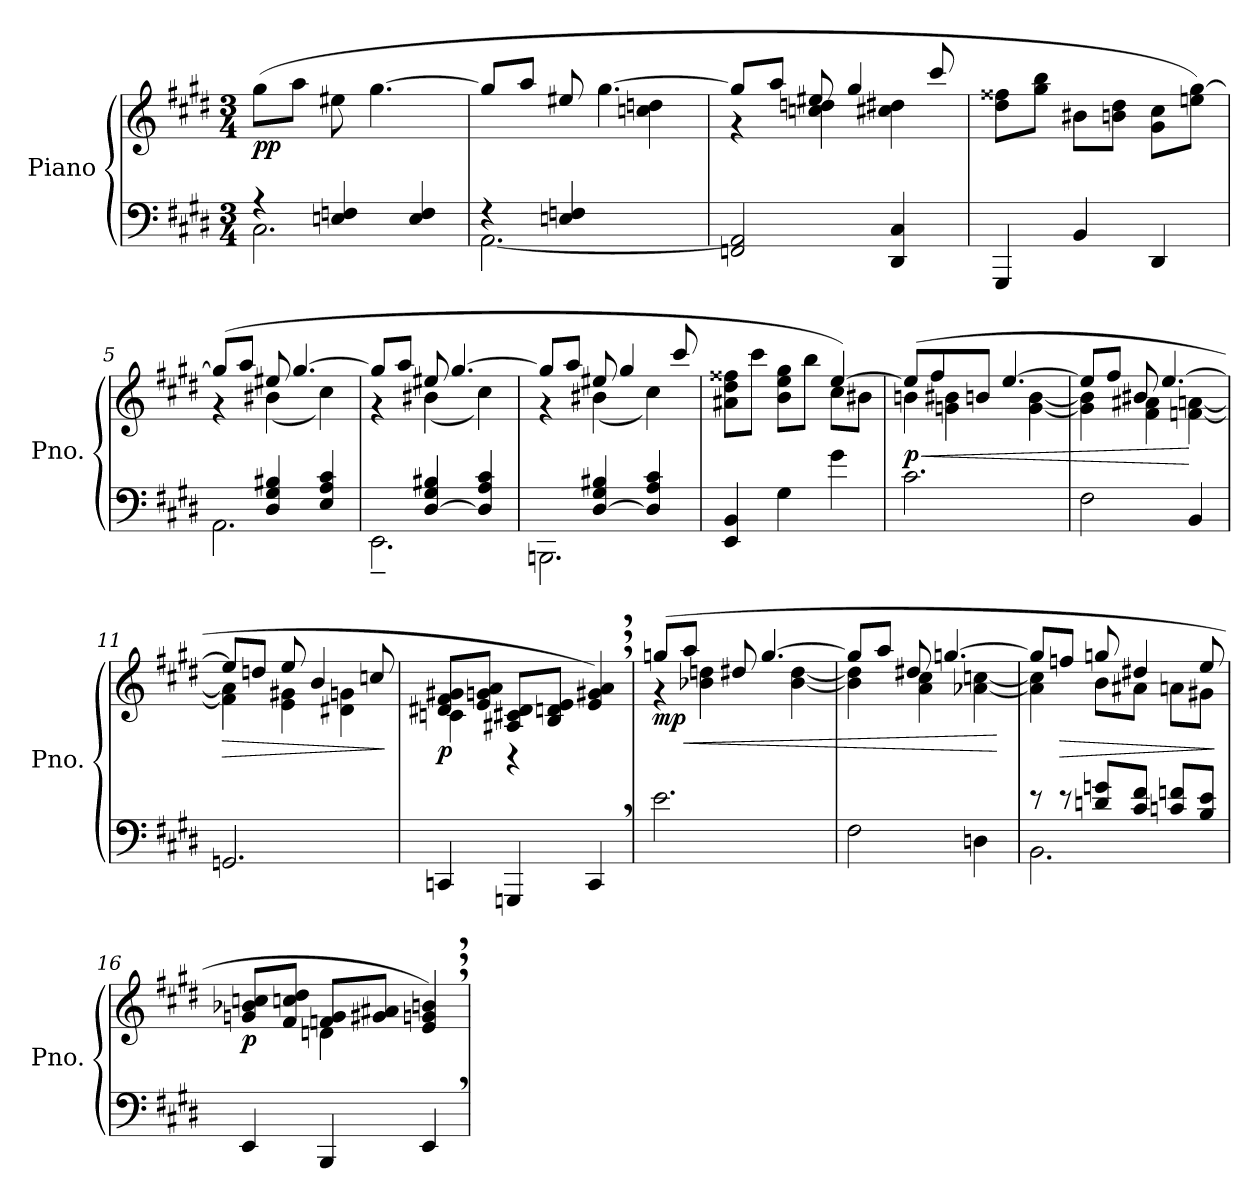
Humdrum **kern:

**kern	**kern	**dynam
*part1	*part1	*part1
*staff2	*staff1	*staff1/2
*I"Piano	*	*
*I'Pno.	*	*
*clefF4	*clefG2	*
*k[f#c#g#d#]	*k[f#c#g#d#]	*
*M3/4	*M3/4	*
*MM96	*MM96	*
=1	=1	=1
*^	*	*
!	!	!	!LO:DY:b
4r	2.C#\	(>8gg#\L	pp
.	.	8aa\J	.
4En/ 4Fn/	.	8ee#X\	.
.	.	[4.gg#\	.
4E/ 4F/	.	.	.
=2	=2	=2	=2
*	*	*^	*
4r	[2.AA\	8gg#/L]	2ryy	.
.	.	8aa/J	.	.
4En/ 4Fn/	.	8ee#X/	.	.
.	.	[4.gg#\	.	.
4ryy	.	.	4ccn\ 4ddn\	.
*v	*v	*	*	*
=3	=3	=3	=3
2FFn/ 2AA/]	8gg#/L]	4r	.
.	8aa/J	.	.
.	8ee#X/	4ccn\ 4ddn\	.
.	4gg#/	.	.
4DD#/ 4C#/	.	4cc#X\ 4dd#X\	.
.	8ccc#/	.	.
*	*v	*v	*
=4	=4	=4
4GGG#/	8dd#\ 8ff##X\L	.
.	8gg#\ 8bb\J	.
4BB/	8b#X\L	.
.	8bn\ 8dd#\J	.
4DD#/	8g#\ 8cc#\L	.
.	8een\ [8gg#\J)	.
!!LO:LB:g=z
=5	=5	=5
*^	*^	*
4ryy	2.AA\	(>8gg#/L]	4r	.
.	.	8aa/J	.	.
4D#/ 4G#/ 4B#X/	.	8ee#X/	(<4b#X\	.
.	.	[4.gg#/	.	.
4E/ 4A/ 4c#/	.	.	4cc#\)	.
=6	=6	=6	=6	=6
4ryy	2.EE~\	8gg#/L]	4r	.
.	.	8aa/J	.	.
[4D#/ 4G#/ 4B#X/	.	8ee#X/	(<4b#X\	.
.	.	[4.gg#/	.	.
4D#/] 4A/ 4c#/	.	.	4cc#\)	.
=7	=7	=7	=7	=7
4ryy	2.BBBn\	8gg#/L]	4r	.
.	.	8aa/J	.	.
[4D#/ 4G#/ 4B#X/	.	8ee#X/	(<4b#X\	.
.	.	4gg#/	.	.
4D#/] 4A/ 4c#/	.	.	4cc#\)	.
.	.	8ccc#/	.	.
*v	*v	*	*	*
=8	=8	=8	=8
4EE/ 4BB/	8a#X\ 8dd#\ 8ff##X\L	2ryy	.
.	8ccc#\J	.	.
4G#\	8b\ 8ee\ 8gg#\L	.	.
.	8bb\J	.	.
4g#\	[4ee/)	8cc#\L	.
.	.	8b#X\J	.
!!LO:LB:g=z	!!
=9	=9	=9	=9
!	!	!	!LO:HP:b
!	!	!	!LO:DY:n=1:b
2.c#\	(>8ee/L]	4bn\	< p
.	8ff#/	.	.
.	8bn/J	4gn\ 4b#X\	.
.	[4.ee/	.	.
.	.	[4g\ [4b#\	.
=10	=10	=10	=10
2F#\	8ee/L]	4g\] 4b#\]	.
.	8ff#/J	.	.
.	8b#X/	4f#\ 4a#X\	.
.	[4.ee/	.	.
4BB/	.	[4fn\ [4an\	[
=11	=11	=11	=11
!	!	!	!LO:HP:b
2.GGn/	8ee/L]	4f\] 4a\]	>
.	8ddn/J	.	.
.	8ee/	4e\ 4g#X\	.
.	4b/	.	.
.	.	4d#X\ 4gn\	.
.	8ccn/	.	.
*	*v	*v	*
.	.	]
=12	=12	=12
*	*^	*
!	!	!	!LO:DY:b
4CCn/	8d#X/ 8f#/ 8g#X/L	4cn\	p
.	8e/ 8gn/ 8a/J	.	.
4GGGn/	8A#X/ 8c#X/ 8d#/L	4r	.
.	8B/ 8dn/ 8e/J	.	.
4CC,/	4e/, 4g#X/, 4a/,)	4ryy	.
!!LO:LB:g=z	!!
=13	=13	=13	=13
!	!	!	!LO:DY:b
2.e\	(>8ggn/L	4r	mp
!	!	!	!LO:HP:b
.	8aa/J	.	<
.	8dd#X/	4b-X\ 4ddn\	.
.	[4.gg/	.	.
.	.	[4b-\ [4dd\	.
=14	=14	=14	=14
2F#\	8gg/L]	4b-\] 4dd\]	.
.	8aa/J	.	.
.	8dd#X/	4a\ 4cc#\	.
.	[4.ggn/	.	.
4Dn\	.	[4a-X\ [4ccn\	.
*	*v	*v	*
.	.	[
=15	=15	=15
*^	*^	*
8r	2.BB\	8gg/L]	4a-\] 4cc\]	.
!	!	!	!	!LO:HP:b
8r	.	8ffn/J	.	>
8dn/ 8gn/L	.	8ggn/	8b\L	.
8c#/ 8f#/J	.	4dd#X/	8a#X\J	.
8cn/ 8fn/L	.	.	8an\L	.
8B/ 8e/J	.	8ee/	8g#X\J	.
*v	*v	*	*	*
*	*v	*v	*
.	.	]
=16	=16	=16
*	*^	*
!	!	!	!LO:DY:b
4EE/	8gn/ 8b-X/ 8ccn/L	4ryy	p
.	8f#/ 8ccn/ 8dd#/J	.	.
4BBB/	8fn/ 8g/L	4dn\	.
.	8g#X/ 8a#X/J	.	.
4EE,/	4e/, 4gn/, 4bn/,)	4ryy	.
*	*v	*v	*
=	=	=
*-	*-	*-
